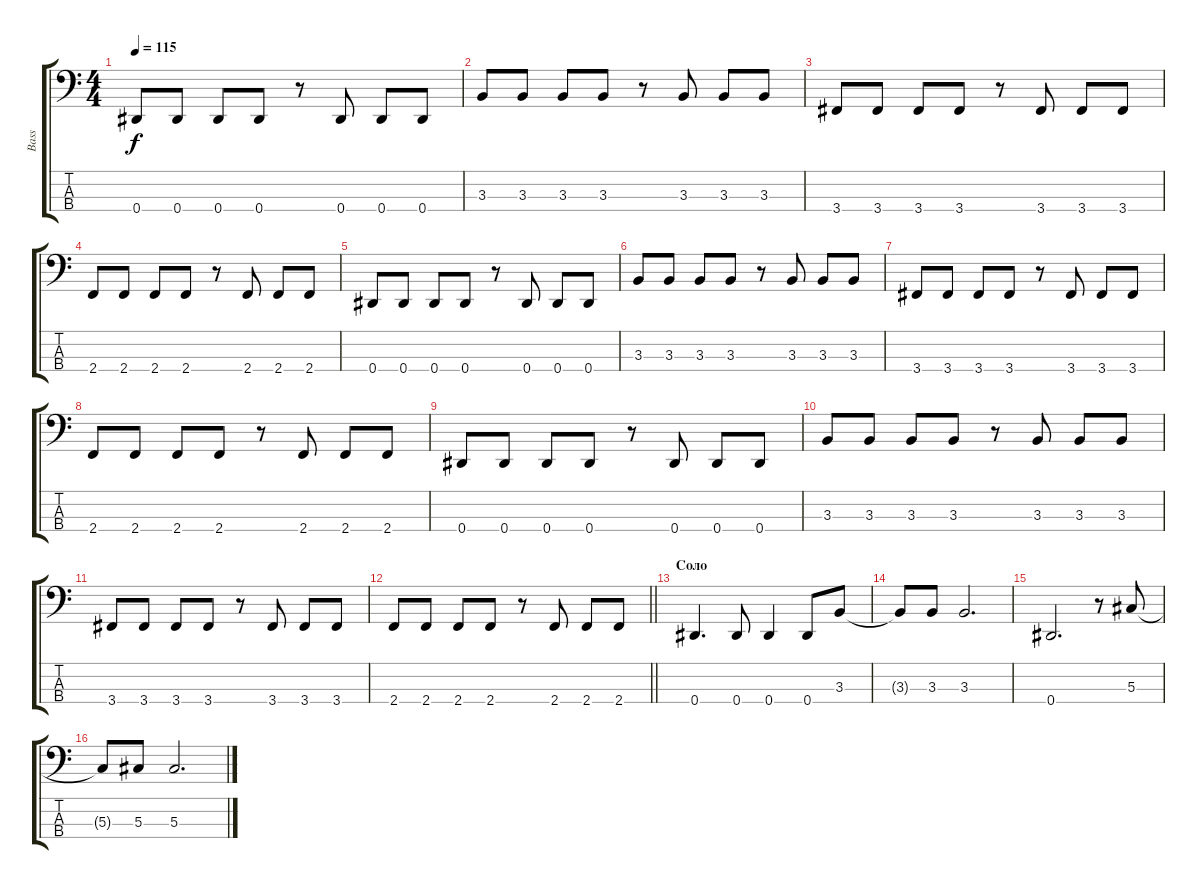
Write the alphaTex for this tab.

\track ("Bass" "Bass") {instrument electricbasspick}
\staff {score tabs}
\tuning (Gb2 Db2 Ab1 Eb1) {hide}
\ts (4 4)
\tempo 115
\clef f4
\ks c
0.4.8{dy f} 0.4.8 0.4.8 0.4.8 r.8 0.4.8 0.4.8 0.4.8 |
3.3.8 3.3.8 3.3.8 3.3.8 r.8 3.3.8 3.3.8 3.3.8 |
3.4.8 3.4.8 3.4.8 3.4.8 r.8 3.4.8 3.4.8 3.4.8 |
2.4.8 2.4.8 2.4.8 2.4.8 r.8 2.4.8 2.4.8 2.4.8 |
0.4.8 0.4.8 0.4.8 0.4.8 r.8 0.4.8 0.4.8 0.4.8 |
3.3.8 3.3.8 3.3.8 3.3.8 r.8 3.3.8 3.3.8 3.3.8 |
3.4.8 3.4.8 3.4.8 3.4.8 r.8 3.4.8 3.4.8 3.4.8 |
2.4.8 2.4.8 2.4.8 2.4.8 r.8 2.4.8 2.4.8 2.4.8 |
0.4.8 0.4.8 0.4.8 0.4.8 r.8 0.4.8 0.4.8 0.4.8 |
3.3.8 3.3.8 3.3.8 3.3.8 r.8 3.3.8 3.3.8 3.3.8 |
3.4.8 3.4.8 3.4.8 3.4.8 r.8 3.4.8 3.4.8 3.4.8 |
\barLineRight lightlight
2.4.8 2.4.8 2.4.8 2.4.8 r.8 2.4.8 2.4.8 2.4.8 |
\section ("" "Соло")
0.4.4{d} 0.4.8 0.4.4 0.4.8 3.3.8 |
3.3{t}.8 3.3.8 3.3.2{d} |
0.4.2{d} r.8 5.3.8 |
5.3{t}.8 5.3.8 5.3.2{d}
